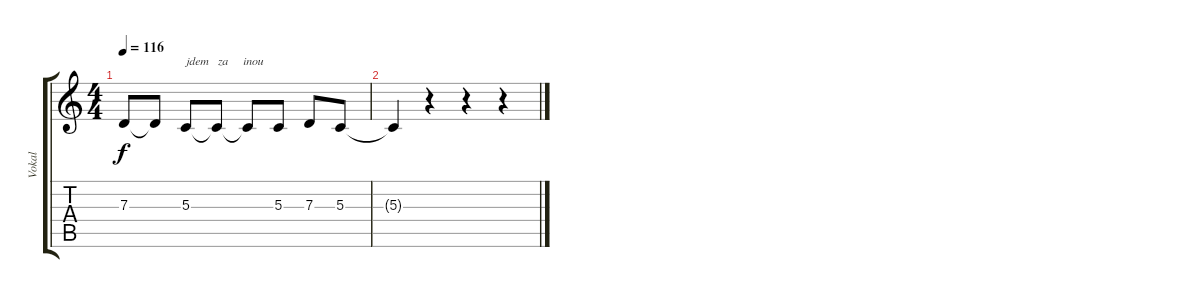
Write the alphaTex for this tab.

\track ("Vokal" "Vokal") {instrument lead1square}
\staff {score tabs}
\tuning (E4 B3 G3 D3 A2 E2) {hide}
\ts (4 4)
\tempo 116
\clef g2
\ks c
7.3{t}.8{dy f} 7.3{t}.8 5.3.8{txt "jdem   za     inou"} 5.3{t}.8 5.3{t}.8 5.3.8 7.3.8 5.3.8 |
5.3{t}.4 r.4 r.4 r.4
